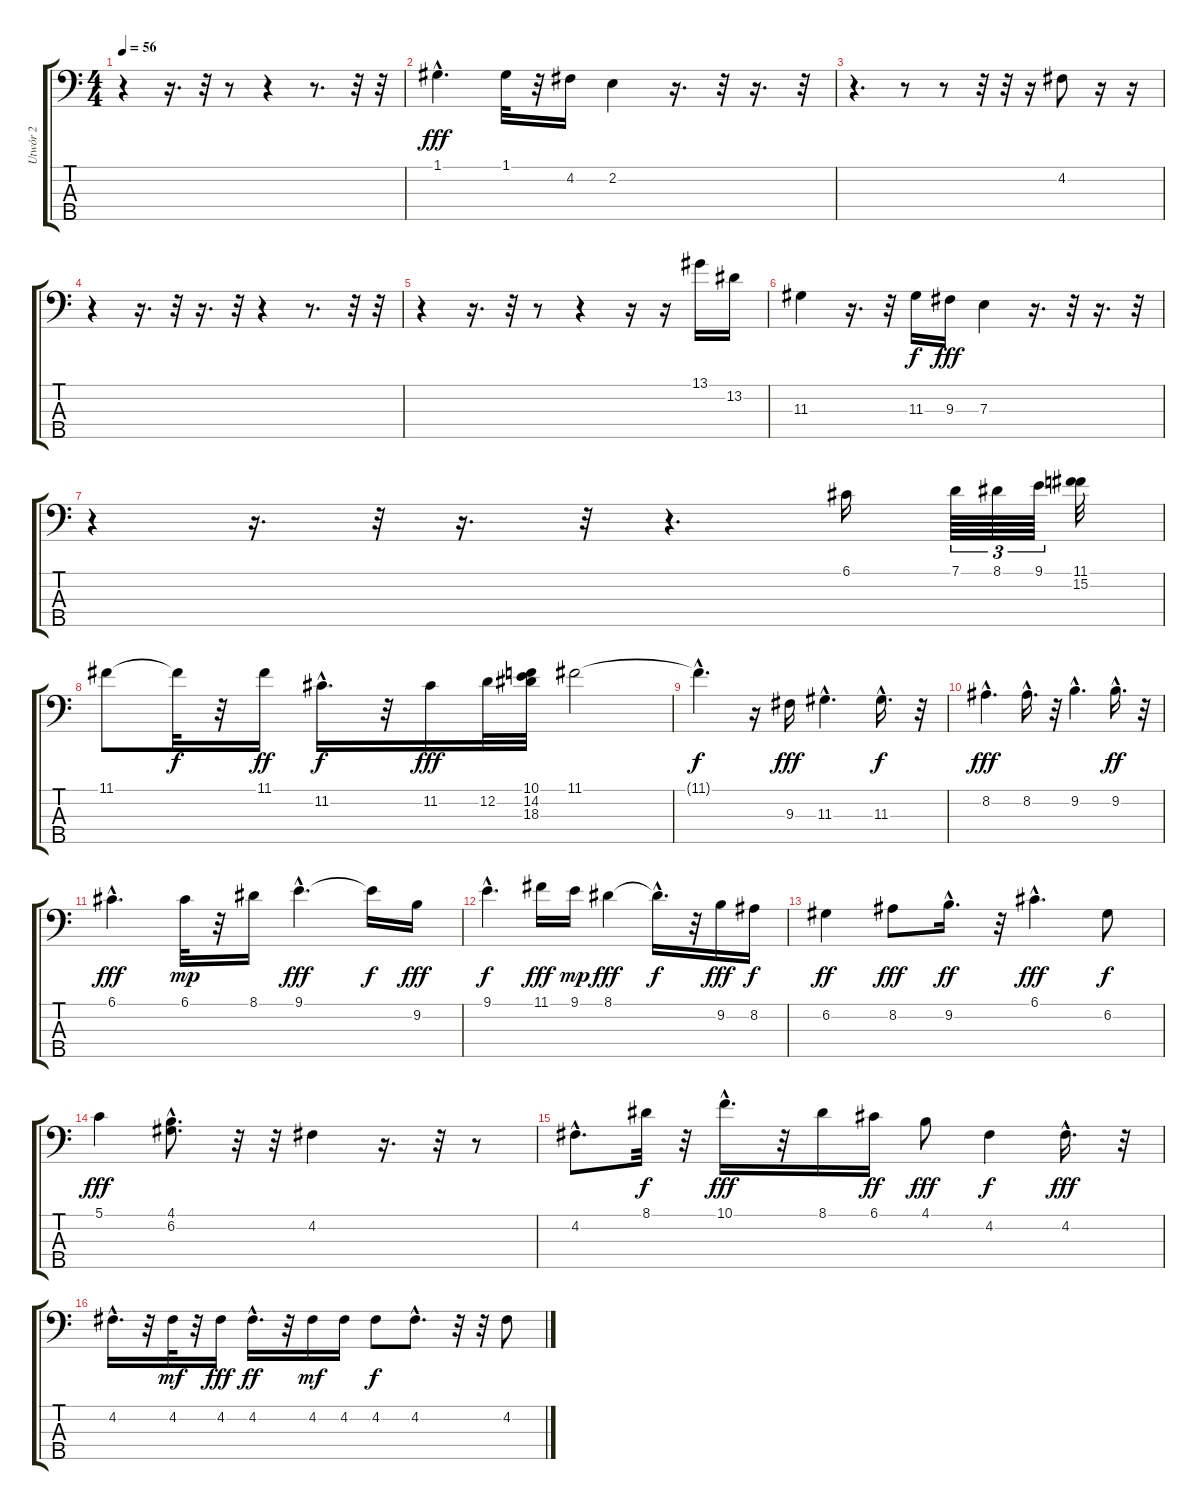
\track ("Utwór 2" "Utwór 2") {instrument fretlessbass}
\staff {score tabs}
\tuning (G2 D2 A1 E1 B0) {hide}
\ts (4 4)
\tempo 56
\clef f4
\ks c
r.4{dy fff} r.16{d} r.32 r.8 r.4 r.8{d} r.32 r.32 |
1.1{hac}.4{d} 1.1.32 r.32 4.2.16 2.2.4 r.16{d} r.32 r.16{d} r.32 |
r.4{d} r.8 r.8 r.32 r.32 r.16 4.2.8 r.16 r.16 |
r.4 r.16{d} r.32 r.16{d} r.32 r.4 r.8{d} r.32 r.32 |
r.4 r.16{d} r.32 r.8 r.4 r.16 r.16 13.1.16 13.2.16 |
11.3.4 r.16{d} r.32 11.3.16{dy f} 9.3.16{dy fff} 7.3.4 r.16{d} r.32 r.16{d} r.32 |
r.4 r.16{d} r.32 r.16{d} r.32 r.4{d} 6.1.16 7.1.64{tu (3 2)} 8.1.64{tu (3 2)} 9.1.64{tu (3 2)} (11.1 15.2).32 |
11.1.8 11.1{t}.32{dy f} r.32 11.1.16{dy ff} 11.2{hac}.16{d dy f} r.32 11.2.16{dy fff} 12.2.32 (10.1 14.2 18.3).32 11.1.2 |
11.1{hac t}.4{d dy f} r.16 9.3.16{dy fff} 11.3{hac}.4{d} 11.3{hac}.16{d dy f} r.32 |
8.2{hac}.4{d dy fff} 8.2{hac}.16{d} r.32 9.2{hac}.4{d} 9.2{hac}.16{d dy ff} r.32 |
6.1{hac}.4{d dy fff} 6.1.32{dy mp} r.32 8.1.16 9.1{hac}.4{d dy fff} 9.1{t}.16{dy f} 9.2.16{dy fff} |
9.1{hac}.4{d dy f} 11.1.16{dy fff} 9.1.16{dy mp} 8.1.4{dy fff} 8.1{hac t}.16{d dy f} r.32 9.2.16{dy fff} 8.2.16{dy f} |
6.2.4{dy ff} 8.2.8{dy fff} 9.2{hac}.16{d dy ff} r.32 6.1{hac}.4{d dy fff} 6.2.8{dy f} |
5.1.4{dy fff} (4.1{hac} 6.2{hac}).8{d} r.32 r.32 4.2.4 r.16{d} r.32 r.8 |
4.2{hac}.8{d} 8.1.32{dy f} r.32 10.1{hac}.16{d dy fff} r.32 8.1.16 6.1.16{dy ff} 4.1.8{dy fff} 4.2.4{dy f} 4.2{hac}.16{d dy fff} r.32 |
4.2{hac}.16{d} r.32 4.2.32{dy mf} r.32 4.2.16{dy fff} 4.2{hac}.16{d dy ff} r.32 4.2.16{dy mf} 4.2.16 4.2.8{dy f} 4.2{hac}.8{d} r.32 r.32 4.2.8
